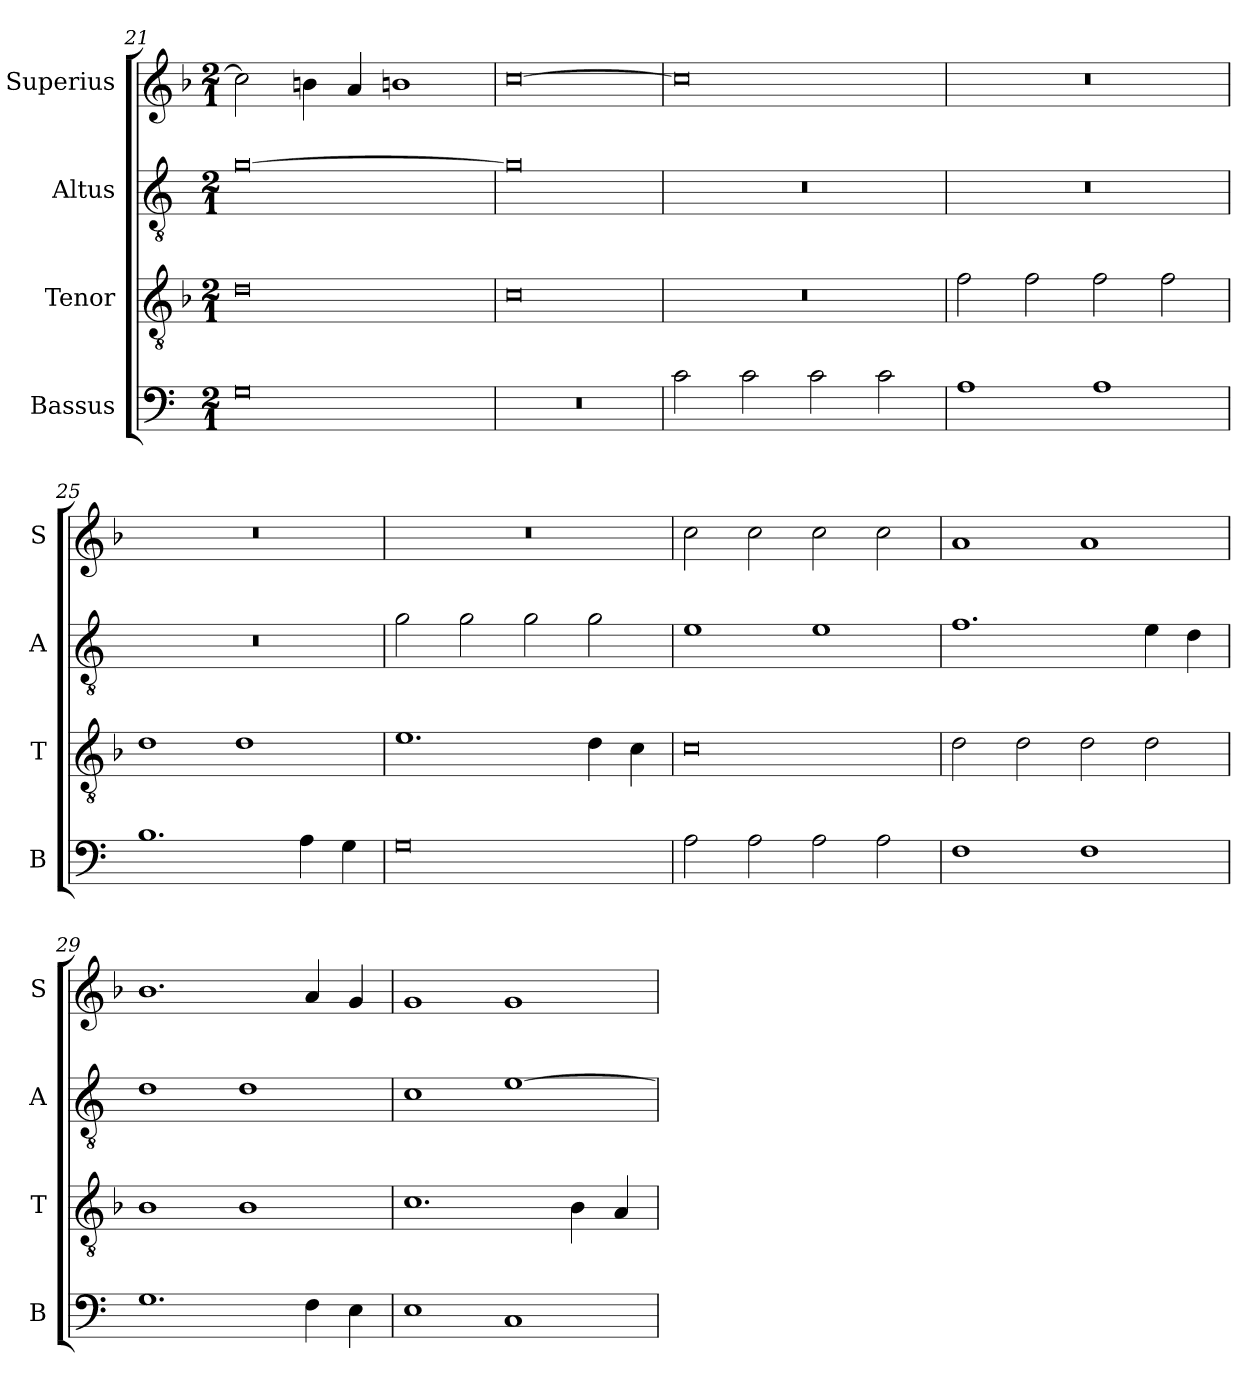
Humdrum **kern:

**kern	**kern	**kern	**kern
*part4	*part3	*part2	*part1
*staff4	*staff3	*staff2	*staff1
*I"Bassus	*I"Tenor	*I"Altus	*I"Superius
*I'B	*I'T	*I'A	*I'S
*clefF4	*clefGv2	*clefGv2	*clefG2
*k[]	*k[b-]	*k[]	*k[b-]
*M2/1	*M2/1	*M2/1	*M2/1
=21	=21	=21	=21
0G	0d	[0g	2cc\]
.	.	.	4bn\
.	.	.	4a/
.	.	.	1bn
=22	=22	=22	=22
0r	0c	0g]	[0cc
=23	=23	=23	=23
2c\	0r	0r	0cc]
2c\	.	.	.
2c\	.	.	.
2c\	.	.	.
=24	=24	=24	=24
1A	2f\	0r	0r
.	2f\	.	.
1A	2f\	.	.
.	2f\	.	.
=25	=25	=25	=25
1.B	1d	0r	0r
.	1d	.	.
4A\	.	.	.
4G\	.	.	.
=26	=26	=26	=26
0G	1.e	2g\	0r
.	.	2g\	.
.	.	2g\	.
.	4d\	2g\	.
.	4c\	.	.
=27	=27	=27	=27
2A\	0c	1e	2cc\
2A\	.	.	2cc\
2A\	.	1e	2cc\
2A\	.	.	2cc\
=28	=28	=28	=28
1F	2d\	1.f	1a
.	2d\	.	.
1F	2d\	.	1a
.	2d\	4e\	.
.	.	4d\	.
=29	=29	=29	=29
1.G	1B-	1d	1.b-
.	1B-	1d	.
4F\	.	.	4a/
4E\	.	.	4g/
=30	=30	=30	=30
1E	1.c	1c	1g
1C	.	[1e	1g
.	4B-\	.	.
.	4A/	.	.
=	=	=	=
*-	*-	*-	*-
